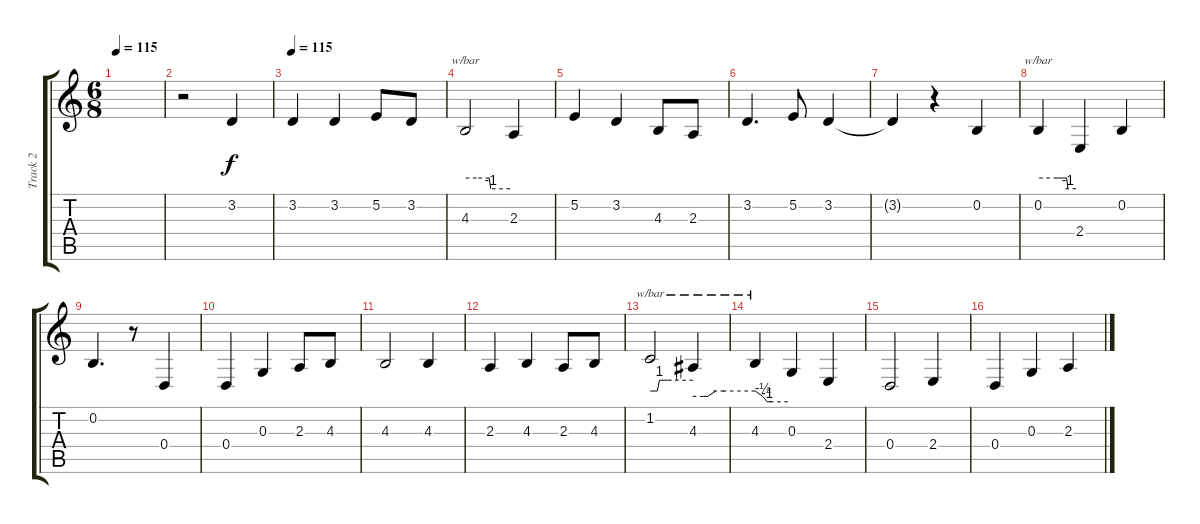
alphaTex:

\track ("Track 2" "Track 2") {instrument flute}
\staff {score tabs}
\tuning (E4 B3 G3 D3 A2 E2) {hide}
\ts (6 8)
\tempo 115
\clef g2
\ks c
|
r.2 3.2.4 |
\tempo 115
3.2.4 3.2.4 5.2.8 3.2.8 |
4.3.2{tbe (custom default 0 0 15 0 32 0 34 -4 60 -4)} 2.3.4 |
5.2.4 3.2.4 4.3.8 2.3.8 |
3.2.4{d} 5.2.8 3.2.4 |
3.2{t}.4 r.4 0.2.4 |
0.2.4{tbe (custom default 0 0 30 0 40 0 45 0 47 -4 60 -4)} 2.4.4 0.2.4 |
0.2.4{d} r.8 0.4.4 |
0.4.4 0.3.4 2.3.8 4.3.8 |
4.3.2 4.3.4 |
2.3.4 4.3.4 2.3.8 4.3.8 |
1.2.2{tbe (custom default 0 0 10 0 13 4 15 4 20 4 24 4 30 4 60 4)} 4.3.4{tbe (custom default 0 -2 10 -2 14 -2 22 0 30 0 60 0)} |
4.3.4{tbe (custom default 0 0 14 -2 22 -4 30 -4 60 -4)} 0.3.4 2.4.4 |
0.4.2 2.4.4 |
0.4.4 0.3.4 2.3.4
